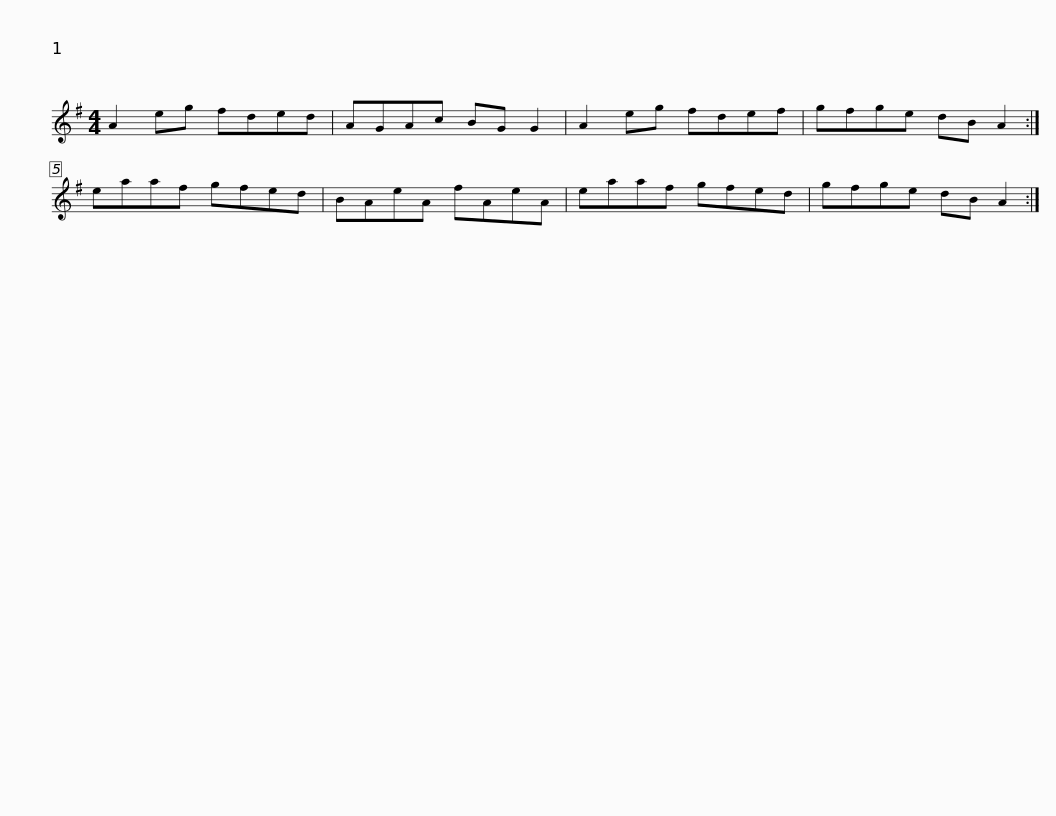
X:1
L:1/8
M:4/4
I:linebreak $
K:G
V:1 treble
V:1
 A2 eg fded | AGAc BG G2 | A2 eg fdef | gfge dB A2 :| eaaf gfed | %5
 BAeA fAeA |$ eaaf gfed | gfge dB A2 :| %8
